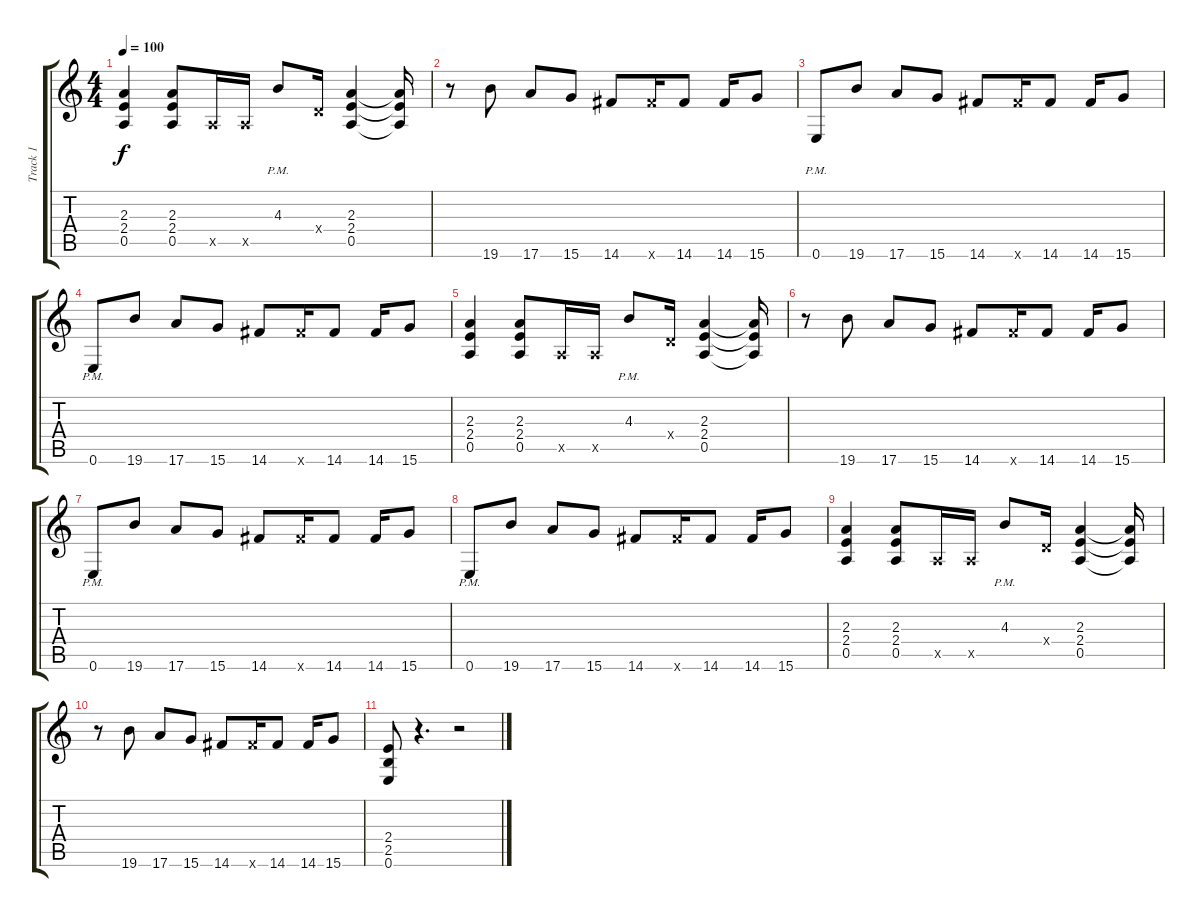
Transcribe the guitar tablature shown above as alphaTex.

\track ("Track 1" "Track 1") {instrument distortionguitar}
\staff {score tabs}
\tuning (E4 B3 G3 D3 A2 E2) {hide}
\ts (4 4)
\tempo 100
\clef g2
\ks c
(2.3 2.4 0.5).4{dy f} (2.3 2.4 0.5).8 0.5{x}.16 0.5{x}.16 4.3{pm}.8 0.4{x}.16 (2.3 2.4 0.5).4 (2.3{t} 2.4{t} 0.5{t}).16 |
r.8 19.6.8 17.6.8 15.6.8 14.6.8 14.6{x}.16 14.6.8 14.6.16 15.6.8 |
0.6{pm}.8 19.6.8 17.6.8 15.6.8 14.6.8 14.6{x}.16 14.6.8 14.6.16 15.6.8 |
0.6{pm}.8 19.6.8 17.6.8 15.6.8 14.6.8 14.6{x}.16 14.6.8 14.6.16 15.6.8 |
(2.3 2.4 0.5).4{volume 11} (2.3 2.4 0.5).8 0.5{x}.16 0.5{x}.16 4.3{pm}.8 0.4{x}.16 (2.3 2.4 0.5).4 (2.3{t} 2.4{t} 0.5{t}).16 |
r.8{volume 13} 19.6.8 17.6.8 15.6.8 14.6.8 14.6{x}.16 14.6.8 14.6.16 15.6.8 |
0.6{pm}.8 19.6.8 17.6.8 15.6.8 14.6.8 14.6{x}.16 14.6.8 14.6.16 15.6.8 |
0.6{pm}.8 19.6.8 17.6.8 15.6.8 14.6.8 14.6{x}.16 14.6.8 14.6.16 15.6.8 |
(2.3 2.4 0.5).4 (2.3 2.4 0.5).8 0.5{x}.16 0.5{x}.16 4.3{pm}.8 0.4{x}.16 (2.3 2.4 0.5).4 (2.3{t} 2.4{t} 0.5{t}).16 |
r.8 19.6.8 17.6.8 15.6.8 14.6.8 14.6{x}.16 14.6.8 14.6.16 15.6.8 |
(2.4 2.5 0.6).8 r.4{d} r.2
